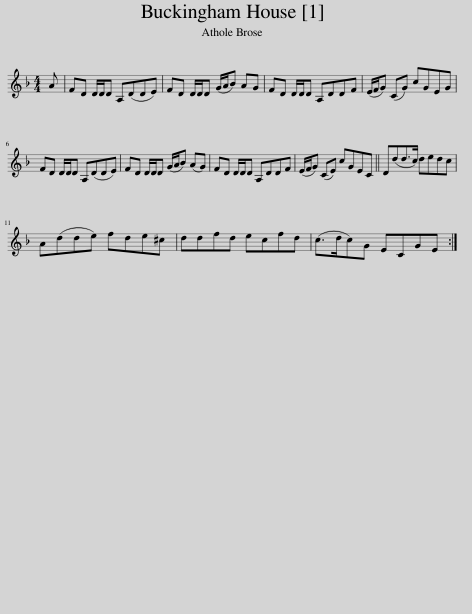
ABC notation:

X:1
L:1/8
M:4/4
I:linebreak $
K:Dmin
V:1 treble
V:1
 A | FD D/D/D A,(DDE) | FD D/D/D (G/A/B) AG | FD D/D/D A,DDF | (E/F/G) (CG) cGEG |$ %5
 FD D/D/D A,(DDE) | FD D/D/D (G/A/B) (AG) | FD D/D/D A,DDF | (E/F/G) (CE) cGEC || D(dd>c) dedc |$ %10
 A(dde) fde^c | ddfd ecfd | (c>dc)G ECGE :| %13
